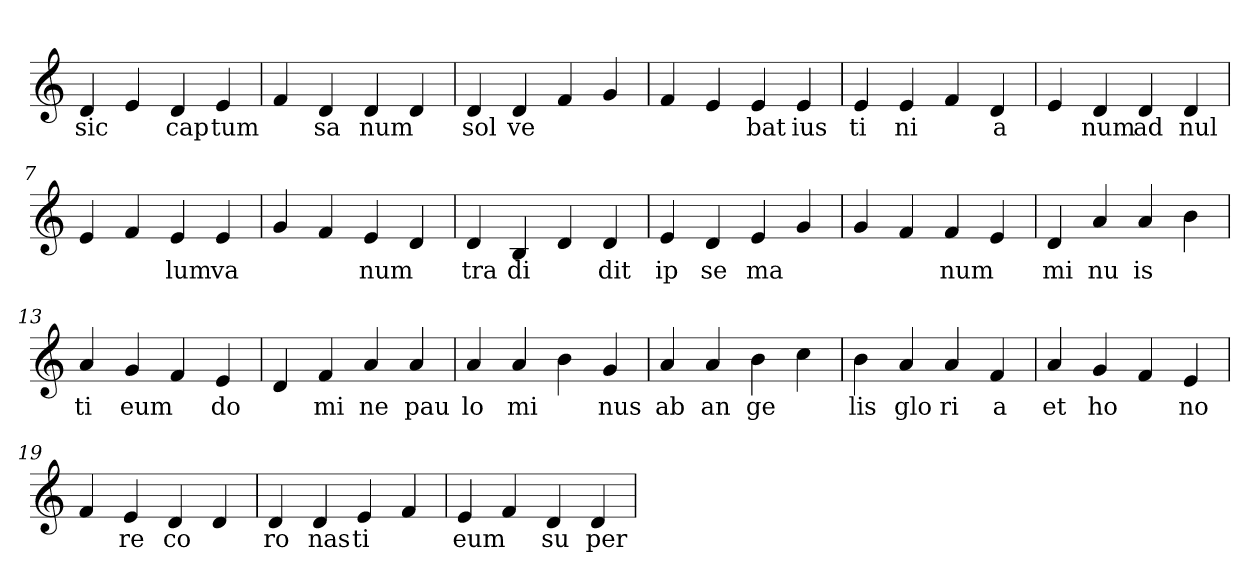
**kern	**text
*part1	*part1
*staff1	*staff1
*clefG2	*
=1	=1
4d	sic
4e	.
4d	cap
4e	tum
=2	=2
4f	.
4d	sa
4d	num
4d	.
=3	=3
4d	sol
4d	ve
4f	.
4g	.
=4	=4
4f	.
4e	.
4e	bat
4e	ius
=5	=5
4e	ti
4e	ni
4f	.
4d	a
=6	=6
4e	.
4d	num
4d	ad
4d	nul
=7	=7
4e	.
4f	.
4e	lum
4e	va
=8	=8
4g	.
4f	.
4e	num
4d	.
=9	=9
4d	tra
4B	di
4d	.
4d	dit
=10	=10
4e	ip
4d	se
4e	ma
4g	.
=11	=11
4g	.
4f	.
4f	num
4e	.
=12	=12
4d	mi
4a	nu
4a	is
4b	.
=13	=13
4a	ti
4g	eum
4f	.
4e	do
=14	=14
4d	.
4f	mi
4a	ne
4a	pau
=15	=15
4a	lo
4a	mi
4b	.
4g	nus
=16	=16
4a	ab
4a	an
4b	ge
4cc	.
=17	=17
4b	lis
4a	glo
4a	ri
4f	a
=18	=18
4a	et
4g	ho
4f	.
4e	no
=19	=19
4f	.
4e	re
4d	co
4d	.
=20	=20
4d	ro
4d	nas
4e	ti
4f	.
=21	=21
4e	eum
4f	.
4d	su
4d	per
=	=
*-	*-
